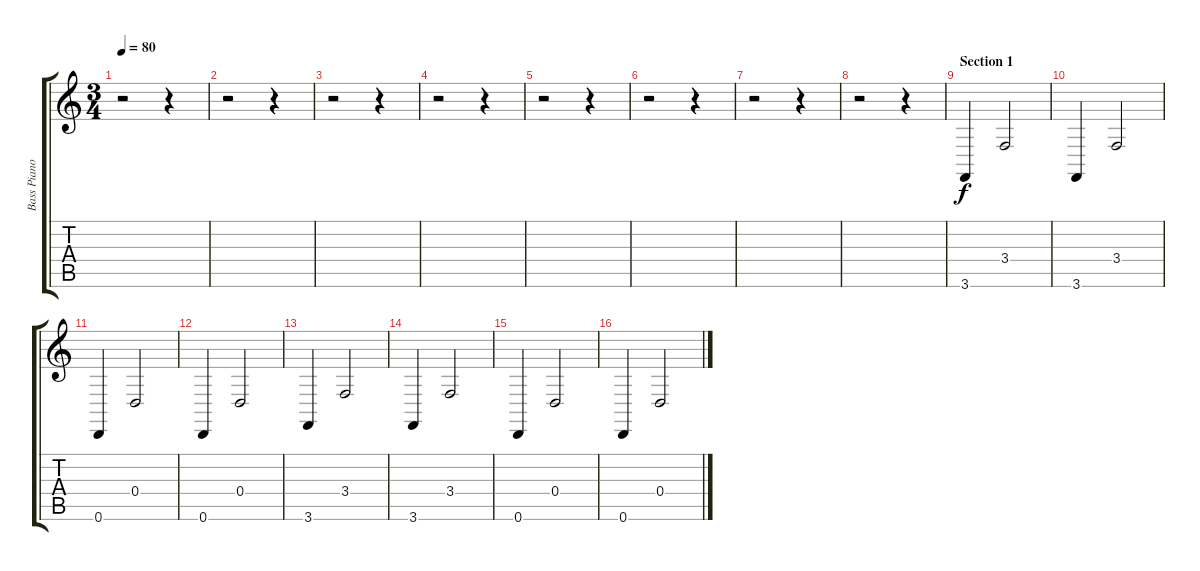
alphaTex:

\track ("Bass Piano" "Bass Piano") {instrument electricpiano1}
\staff {score tabs}
\tuning (E4 B3 G3 D3 A2 D2) {hide}
\ts (3 4)
\tempo 80
\clef g2
\ks c
r.2{dy f instrument electricpiano1} r.4 |
r.2 r.4 |
r.2 r.4 |
r.2 r.4 |
r.2 r.4 |
r.2 r.4 |
r.2 r.4 |
r.2 r.4 |
\section ("" "Section 1")
3.6.4 3.4.2 |
3.6.4 3.4.2 |
0.6.4 0.4.2 |
0.6.4 0.4.2 |
3.6.4 3.4.2 |
3.6.4 3.4.2 |
0.6.4 0.4.2 |
0.6.4 0.4.2
